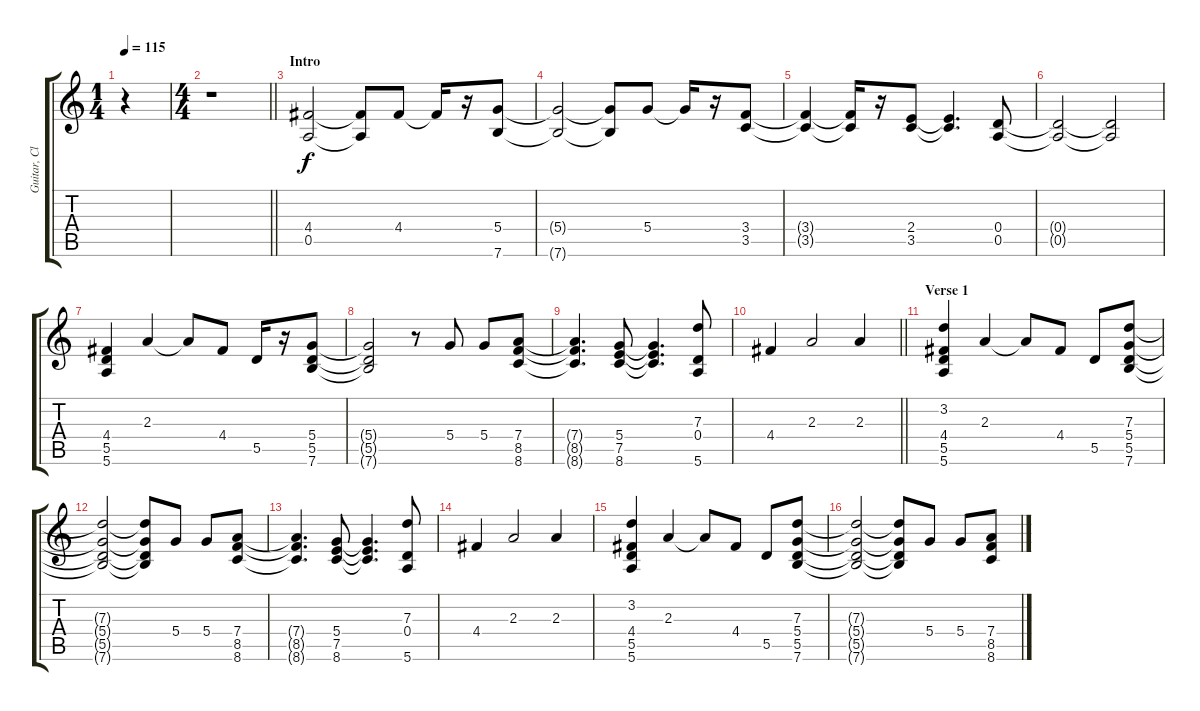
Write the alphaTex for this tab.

\track ("Guitar, Clean" "Guitar, Cl") {instrument electricguitarclean}
\staff {score tabs}
\tuning (E4 B3 G3 D3 A2 E2) {hide}
\ts (1 4)
\tempo 115
\clef g2
\ks c
r.4{dy f instrument electricguitarclean} |
\ts (4 4)
\barLineRight lightlight
r.1 |
\section ("" "Intro")
(4.4 0.5).2 (4.4{t} 0.5{t}).8 4.4.8 4.4{t}.16 r.16 (5.4 7.6).8 |
(5.4{t} 7.6{t}).2 (5.4{t} 7.6{t}).8 5.4.8 5.4{t}.16 r.16 (3.4 3.5).8 |
(3.4{t} 3.5{t}).4 (3.4{t} 3.5{t}).16 r.16 (2.4 3.5).8 (2.4{t} 3.5{t}).4{d} (0.4 0.5).8 |
(0.4{t} 0.5{t}).2 (0.4{t} 0.5{t}).2 |
(4.4 5.5 5.6).4 2.3.4 2.3{t}.8 4.4.8 5.5.16 r.16 (5.4 5.5 7.6).8 |
(5.4{t} 5.5{t} 7.6{t}).2 r.8 5.4.8 5.4.8 (7.4 8.5 8.6).8 |
(7.4{t} 8.5{t} 8.6{t}).4{d} (5.4 7.5 8.6).8 (5.4{t} 7.5{t} 8.6{t}).4{d} (7.3 0.4 5.6).8 |
\barLineRight lightlight
4.4.4 2.3.2 2.3.4 |
\section ("" "Verse 1")
(3.2 4.4 5.5 5.6).4 2.3.4 2.3{t}.8 4.4.8 5.5.8 (7.3 5.4 5.5 7.6).8 |
(7.3{t} 5.4{t} 5.5{t} 7.6{t}).2 (7.3{t} 5.4{t} 5.5{t} 7.6{t}).8 5.4.8 5.4.8 (7.4 8.5 8.6).8 |
(7.4{t} 8.5{t} 8.6{t}).4{d} (5.4 7.5 8.6).8 (5.4{t} 7.5{t} 8.6{t}).4{d} (7.3 0.4 5.6).8 |
4.4.4 2.3.2 2.3.4 |
(3.2 4.4 5.5 5.6).4 2.3.4 2.3{t}.8 4.4.8 5.5.8 (7.3 5.4 5.5 7.6).8 |
(7.3{t} 5.4{t} 5.5{t} 7.6{t}).2 (7.3{t} 5.4{t} 5.5{t} 7.6{t}).8 5.4.8 5.4.8 (7.4 8.5 8.6).8
